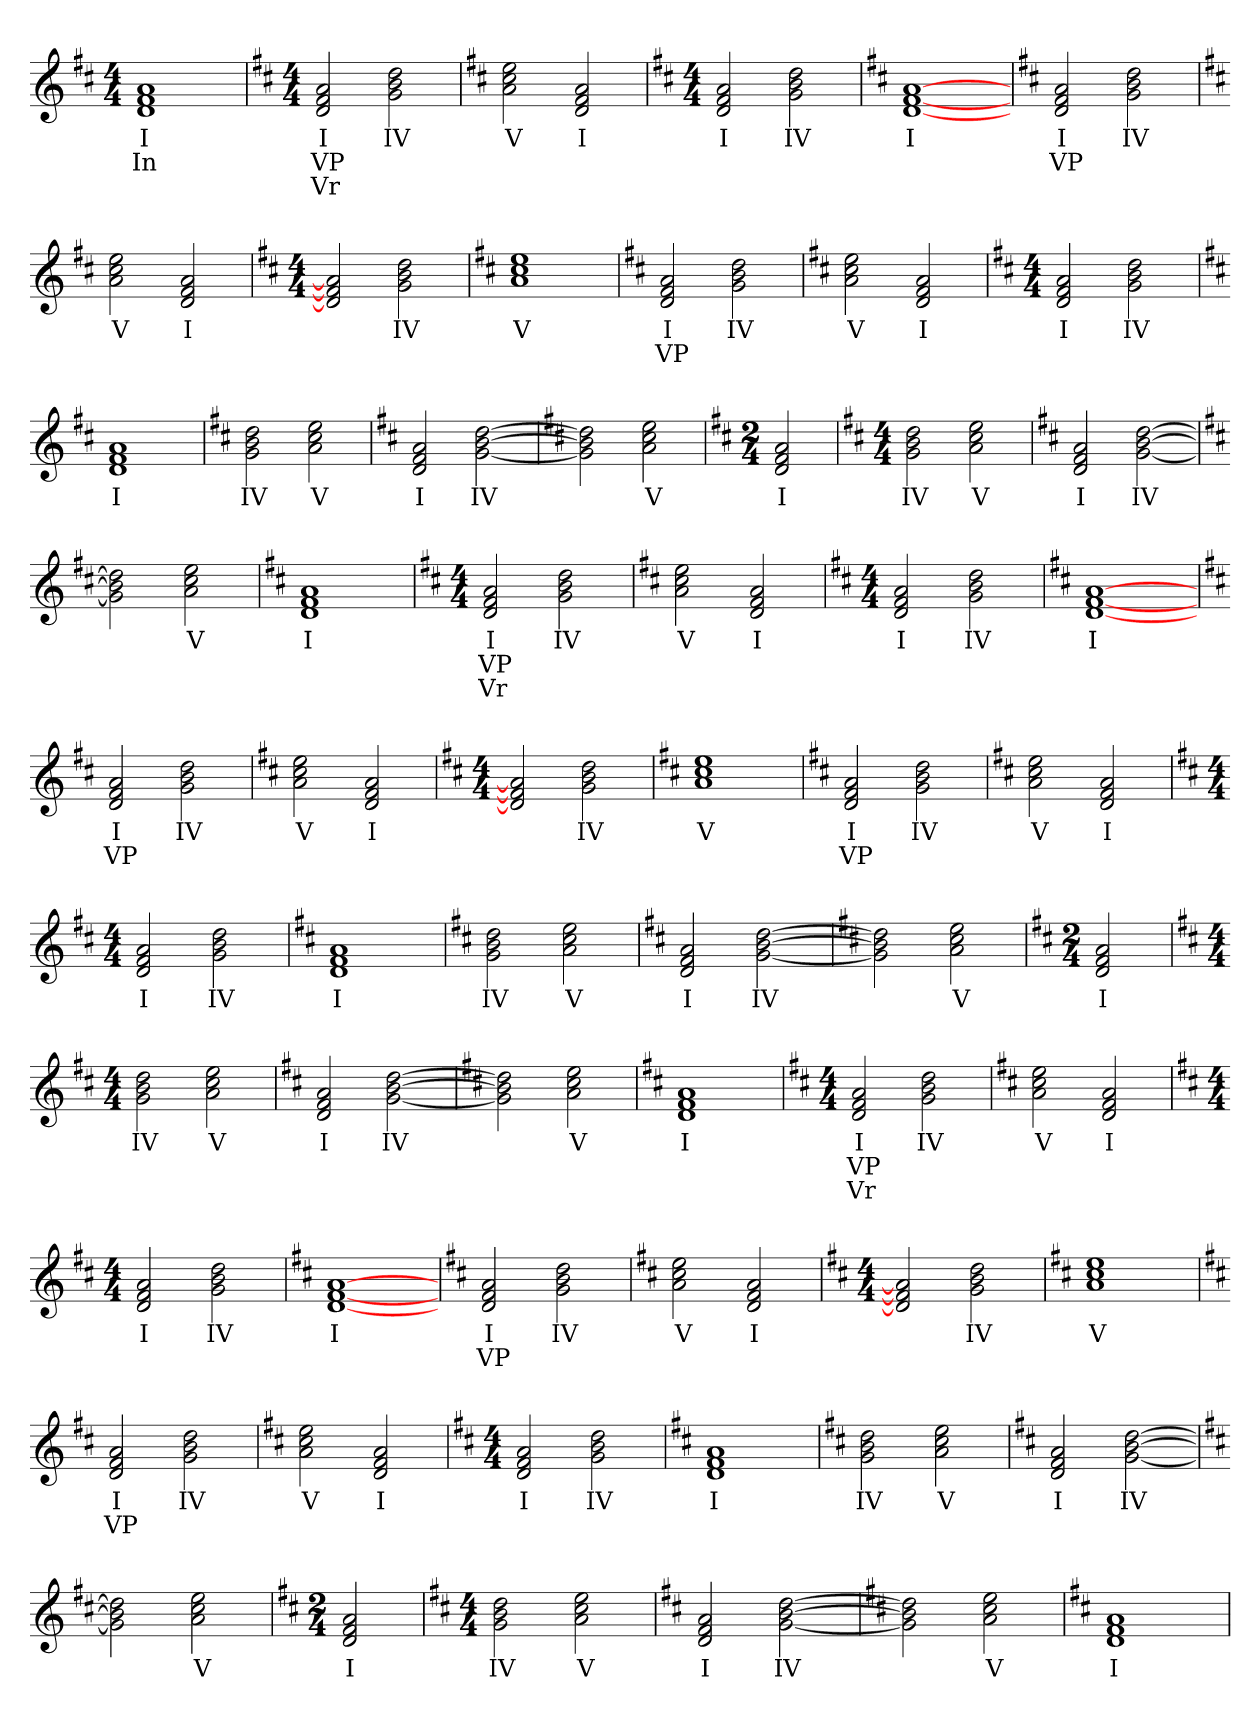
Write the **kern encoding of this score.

**kern	**text	**text	**text
*part1	*part1	*part1	*part1
*staff1	*staff1	*staff1	*staff1
*k[f#c#]	*	*	*
*D:	*	*	*
*M4/4	*	*	*
=	=	=	=
1d 1f# 1a	I	In	.
=	=	=	=
*k[f#c#]	*	*	*
*D:	*	*	*
*M4/4	*	*	*
2d 2f# 2a	I	VP	Vr
2g 2b 2dd	IV	.	.
=	=	=	=
*k[f#c#]	*	*	*
*D:	*	*	*
2a 2cc# 2ee	V	.	.
2d 2f# 2a	I	.	.
=	=	=	=
*k[f#c#]	*	*	*
*D:	*	*	*
*M4/4	*	*	*
2d 2f# 2a	I	.	.
2g 2b 2dd	IV	.	.
=	=	=	=
*k[f#c#]	*	*	*
*D:	*	*	*
[1d [1f# [1a	I	.	.
=	=	=	=
*k[f#c#]	*	*	*
*D:	*	*	*
2d 2f# 2a	I	VP	.
2g 2b 2dd	IV	.	.
=	=	=	=
*k[f#c#]	*	*	*
*D:	*	*	*
2a 2cc# 2ee	V	.	.
2d 2f# 2a	I	.	.
=	=	=	=
*k[f#c#]	*	*	*
*D:	*	*	*
*M4/4	*	*	*
2d] 2f#] 2a]	.	.	.
2g 2b 2dd	IV	.	.
=	=	=	=
*k[f#c#]	*	*	*
*D:	*	*	*
1a 1cc# 1ee	V	.	.
=	=	=	=
*k[f#c#]	*	*	*
*D:	*	*	*
2d 2f# 2a	I	VP	.
2g 2b 2dd	IV	.	.
=	=	=	=
*k[f#c#]	*	*	*
*D:	*	*	*
2a 2cc# 2ee	V	.	.
2d 2f# 2a	I	.	.
=	=	=	=
*k[f#c#]	*	*	*
*D:	*	*	*
*M4/4	*	*	*
2d 2f# 2a	I	.	.
2g 2b 2dd	IV	.	.
=	=	=	=
*k[f#c#]	*	*	*
*D:	*	*	*
1d 1f# 1a	I	.	.
=	=	=	=
*k[f#c#]	*	*	*
*D:	*	*	*
2g 2b 2dd	IV	.	.
2a 2cc# 2ee	V	.	.
=	=	=	=
*k[f#c#]	*	*	*
*D:	*	*	*
2d 2f# 2a	I	.	.
[2g [2b [2dd	IV	.	.
=	=	=	=
*k[f#c#]	*	*	*
*D:	*	*	*
2g] 2b] 2dd]	.	.	.
2a 2cc# 2ee	V	.	.
=	=	=	=
*k[f#c#]	*	*	*
*D:	*	*	*
*M2/4	*	*	*
2d 2f# 2a	I	.	.
=	=	=	=
*k[f#c#]	*	*	*
*D:	*	*	*
*M4/4	*	*	*
2g 2b 2dd	IV	.	.
2a 2cc# 2ee	V	.	.
=	=	=	=
*k[f#c#]	*	*	*
*D:	*	*	*
2d 2f# 2a	I	.	.
[2g [2b [2dd	IV	.	.
=	=	=	=
*k[f#c#]	*	*	*
*D:	*	*	*
2g] 2b] 2dd]	.	.	.
2a 2cc# 2ee	V	.	.
=	=	=	=
*k[f#c#]	*	*	*
*D:	*	*	*
1d 1f# 1a	I	.	.
=	=	=	=
*k[f#c#]	*	*	*
*D:	*	*	*
*M4/4	*	*	*
2d 2f# 2a	I	VP	Vr
2g 2b 2dd	IV	.	.
=	=	=	=
*k[f#c#]	*	*	*
*D:	*	*	*
2a 2cc# 2ee	V	.	.
2d 2f# 2a	I	.	.
=	=	=	=
*k[f#c#]	*	*	*
*D:	*	*	*
*M4/4	*	*	*
2d 2f# 2a	I	.	.
2g 2b 2dd	IV	.	.
=	=	=	=
*k[f#c#]	*	*	*
*D:	*	*	*
[1d [1f# [1a	I	.	.
=	=	=	=
*k[f#c#]	*	*	*
*D:	*	*	*
2d 2f# 2a	I	VP	.
2g 2b 2dd	IV	.	.
=	=	=	=
*k[f#c#]	*	*	*
*D:	*	*	*
2a 2cc# 2ee	V	.	.
2d 2f# 2a	I	.	.
=	=	=	=
*k[f#c#]	*	*	*
*D:	*	*	*
*M4/4	*	*	*
2d] 2f#] 2a]	.	.	.
2g 2b 2dd	IV	.	.
=	=	=	=
*k[f#c#]	*	*	*
*D:	*	*	*
1a 1cc# 1ee	V	.	.
=	=	=	=
*k[f#c#]	*	*	*
*D:	*	*	*
2d 2f# 2a	I	VP	.
2g 2b 2dd	IV	.	.
=	=	=	=
*k[f#c#]	*	*	*
*D:	*	*	*
2a 2cc# 2ee	V	.	.
2d 2f# 2a	I	.	.
=	=	=	=
*k[f#c#]	*	*	*
*D:	*	*	*
*M4/4	*	*	*
2d 2f# 2a	I	.	.
2g 2b 2dd	IV	.	.
=	=	=	=
*k[f#c#]	*	*	*
*D:	*	*	*
1d 1f# 1a	I	.	.
=	=	=	=
*k[f#c#]	*	*	*
*D:	*	*	*
2g 2b 2dd	IV	.	.
2a 2cc# 2ee	V	.	.
=	=	=	=
*k[f#c#]	*	*	*
*D:	*	*	*
2d 2f# 2a	I	.	.
[2g [2b [2dd	IV	.	.
=	=	=	=
*k[f#c#]	*	*	*
*D:	*	*	*
2g] 2b] 2dd]	.	.	.
2a 2cc# 2ee	V	.	.
=	=	=	=
*k[f#c#]	*	*	*
*D:	*	*	*
*M2/4	*	*	*
2d 2f# 2a	I	.	.
=	=	=	=
*k[f#c#]	*	*	*
*D:	*	*	*
*M4/4	*	*	*
2g 2b 2dd	IV	.	.
2a 2cc# 2ee	V	.	.
=	=	=	=
*k[f#c#]	*	*	*
*D:	*	*	*
2d 2f# 2a	I	.	.
[2g [2b [2dd	IV	.	.
=	=	=	=
*k[f#c#]	*	*	*
*D:	*	*	*
2g] 2b] 2dd]	.	.	.
2a 2cc# 2ee	V	.	.
=	=	=	=
*k[f#c#]	*	*	*
*D:	*	*	*
1d 1f# 1a	I	.	.
=	=	=	=
*k[f#c#]	*	*	*
*D:	*	*	*
*M4/4	*	*	*
2d 2f# 2a	I	VP	Vr
2g 2b 2dd	IV	.	.
=	=	=	=
*k[f#c#]	*	*	*
*D:	*	*	*
2a 2cc# 2ee	V	.	.
2d 2f# 2a	I	.	.
=	=	=	=
*k[f#c#]	*	*	*
*D:	*	*	*
*M4/4	*	*	*
2d 2f# 2a	I	.	.
2g 2b 2dd	IV	.	.
=	=	=	=
*k[f#c#]	*	*	*
*D:	*	*	*
[1d [1f# [1a	I	.	.
=	=	=	=
*k[f#c#]	*	*	*
*D:	*	*	*
2d 2f# 2a	I	VP	.
2g 2b 2dd	IV	.	.
=	=	=	=
*k[f#c#]	*	*	*
*D:	*	*	*
2a 2cc# 2ee	V	.	.
2d 2f# 2a	I	.	.
=	=	=	=
*k[f#c#]	*	*	*
*D:	*	*	*
*M4/4	*	*	*
2d] 2f#] 2a]	.	.	.
2g 2b 2dd	IV	.	.
=	=	=	=
*k[f#c#]	*	*	*
*D:	*	*	*
1a 1cc# 1ee	V	.	.
=	=	=	=
*k[f#c#]	*	*	*
*D:	*	*	*
2d 2f# 2a	I	VP	.
2g 2b 2dd	IV	.	.
=	=	=	=
*k[f#c#]	*	*	*
*D:	*	*	*
2a 2cc# 2ee	V	.	.
2d 2f# 2a	I	.	.
=	=	=	=
*k[f#c#]	*	*	*
*D:	*	*	*
*M4/4	*	*	*
2d 2f# 2a	I	.	.
2g 2b 2dd	IV	.	.
=	=	=	=
*k[f#c#]	*	*	*
*D:	*	*	*
1d 1f# 1a	I	.	.
=	=	=	=
*k[f#c#]	*	*	*
*D:	*	*	*
2g 2b 2dd	IV	.	.
2a 2cc# 2ee	V	.	.
=	=	=	=
*k[f#c#]	*	*	*
*D:	*	*	*
2d 2f# 2a	I	.	.
[2g [2b [2dd	IV	.	.
=	=	=	=
*k[f#c#]	*	*	*
*D:	*	*	*
2g] 2b] 2dd]	.	.	.
2a 2cc# 2ee	V	.	.
=	=	=	=
*k[f#c#]	*	*	*
*D:	*	*	*
*M2/4	*	*	*
2d 2f# 2a	I	.	.
=	=	=	=
*k[f#c#]	*	*	*
*D:	*	*	*
*M4/4	*	*	*
2g 2b 2dd	IV	.	.
2a 2cc# 2ee	V	.	.
=	=	=	=
*k[f#c#]	*	*	*
*D:	*	*	*
2d 2f# 2a	I	.	.
[2g [2b [2dd	IV	.	.
=	=	=	=
*k[f#c#]	*	*	*
*D:	*	*	*
2g] 2b] 2dd]	.	.	.
2a 2cc# 2ee	V	.	.
=	=	=	=
*k[f#c#]	*	*	*
*D:	*	*	*
1d 1f# 1a	I	.	.
=	=	=	=
*-	*-	*-	*-
